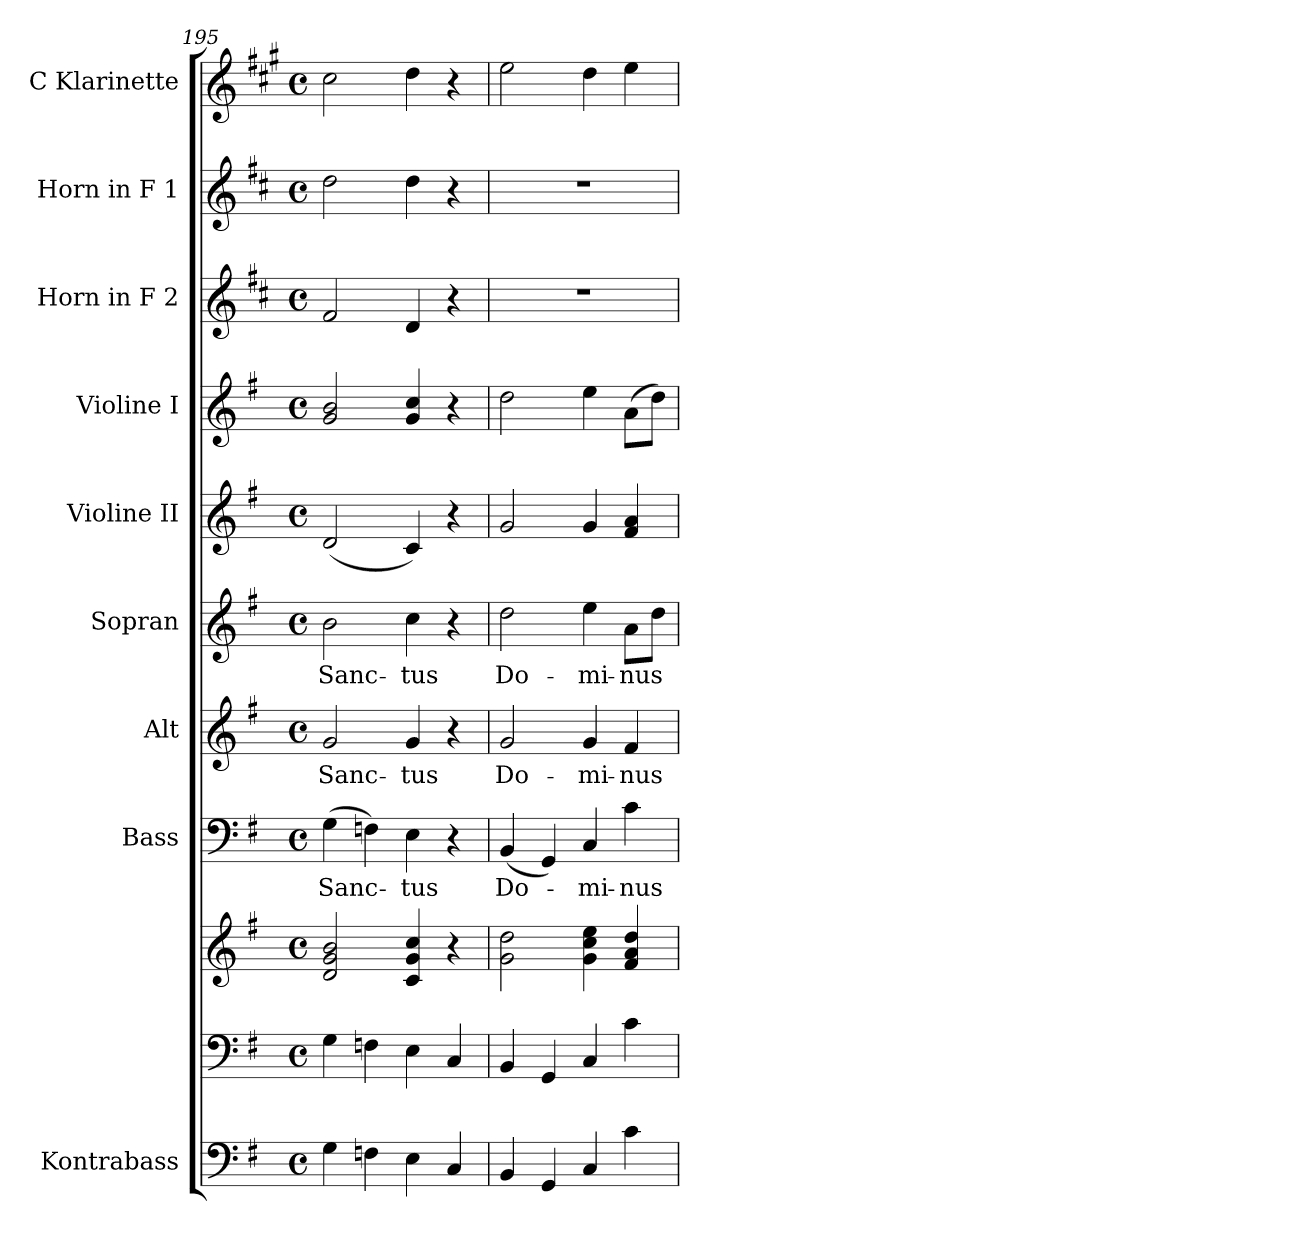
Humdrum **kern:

**kern	**kern	**kern	**kern	**text	**kern	**text	**kern	**text	**kern	**kern	**kern	**kern	**kern
*part10	*part9	*part9	*part8	*part8	*part7	*part7	*part6	*part6	*part5	*part4	*part3	*part2	*part1
*staff11	*staff10	*staff9	*staff8	*staff8	*staff7	*staff7	*staff6	*staff6	*staff5	*staff4	*staff3	*staff2	*staff1
*I"Kontrabass	*	*	*I"Bass	*	*I"Alt	*	*I"Sopran	*	*I"Violine II	*I"Violine I	*I"Horn in F 2	*I"Horn in F 1	*I"C Klarinette
*I'Kb.	*	*	*I'B.	*	*I'A.	*	*I'S.	*	*I'Vl. II	*I'Vl. I	*	*	*I'Kl.
*clefF4	*clefF4	*clefG2	*clefF4	*	*clefG2	*	*clefG2	*	*clefG2	*clefG2	*clefG2	*clefG2	*clefG2
*ITrd7c12	*	*	*	*	*	*	*	*	*	*	*ITrd4c7	*ITrd4c7	*ITrd1c2
*k[f#]	*k[f#]	*k[f#]	*k[f#]	*	*k[f#]	*	*k[f#]	*	*k[f#]	*k[f#]	*k[f#]	*k[f#]	*k[f#]
*G:	*G:	*G:	*G:	*	*G:	*	*G:	*	*G:	*G:	*G:	*G:	*G:
*M4/4	*M4/4	*M4/4	*M4/4	*	*M4/4	*	*M4/4	*	*M4/4	*M4/4	*M4/4	*M4/4	*M4/4
*met(c)	*met(c)	*met(c)	*met(c)	*	*met(c)	*	*met(c)	*	*met(c)	*met(c)	*met(c)	*met(c)	*met(c)
=195	=195	=195	=195	=195	=195	=195	=195	=195	=195	=195	=195	=195	=195
!	!	!	!	!LO:LY:b	!	!LO:LY:b	!	!LO:LY:b	!	!	!	!	!
4GG\	4G\	2d/ 2g/ 2b/	(>4G\	Sanc-	2g/	Sanc-	2b\	Sanc-	(<2d/	2g/ 2b/	2B/	2g\	2b\
4FFn\	4Fn\	.	4Fn\)	.	.	.	.	.	.	.	.	.	.
!	!	!	!	!LO:LY:b	!	!LO:LY:b	!	!LO:LY:b	!	!	!	!	!
4EE\	4E\	4c/ 4g/ 4cc/	4E\	-tus	4g/	-tus	4cc\	-tus	4c/)	4g/ 4cc/	4G/	4g\	4cc\
4CC/	4C/	4r	4r	.	4r	.	4r	.	4r	4r	4r	4r	4r
=196	=196	=196	=196	=196	=196	=196	=196	=196	=196	=196	=196	=196	=196
!	!	!	!	!LO:LY:b	!	!LO:LY:b	!	!LO:LY:b	!	!	!	!	!
4BBB/	4BB/	2g\ 2dd\	(<4BB/	Do-	2g/	Do-	2dd\	Do-	2g/	2dd\	1r	1r	2dd\
4GGG/	4GG/	.	4GG/)	.	.	.	.	.	.	.	.	.	.
!	!	!	!	!LO:LY:b	!	!LO:LY:b	!	!LO:LY:b	!	!	!	!	!
4CC/	4C/	4g\ 4cc\ 4ee\	4C/	-mi-	4g/	-mi-	4ee\	-mi-	4g/	4ee\	.	.	4cc\
!	!	!	!	!LO:LY:b	!	!LO:LY:b	!	!LO:LY:b	!	!	!	!	!
4C\	4c\	4f#/ 4a/ 4dd/	4c\	-nus	4f#/	-nus	8a\L	-nus	4f#/ 4a/	(>8a\L	.	.	4dd\
.	.	.	.	.	.	.	8dd\J	.	.	8dd\J)	.	.	.
=	=	=	=	=	=	=	=	=	=	=	=	=	=
*-	*-	*-	*-	*-	*-	*-	*-	*-	*-	*-	*-	*-	*-
